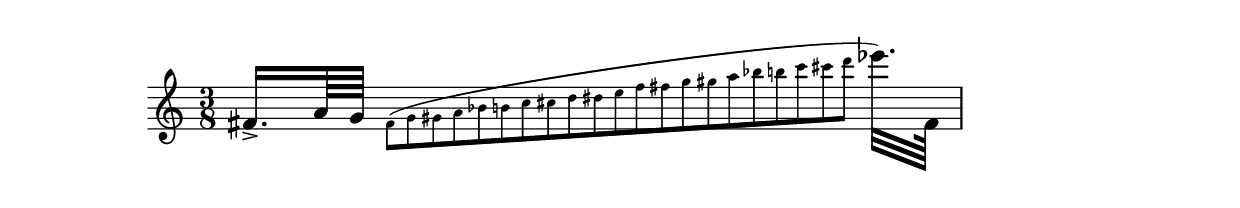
%% http://lsr.dsi.unimi.it/LSR/Item?id=193
%% see also : http://www.lilypond.org/doc/v2.18/Documentation/internals/glissando
%% see also : http://www.lilypond.org/doc/v2.18/Documentation/notation/expressive-marks-as-lines#glissando
%% see also : http://www.lilypond.org/doc/v2.17/Documentation/snippets/expressive-marks

\relative c' {
	\clef treble
	\key c \major
	\time 3/8

	fis16.[-> a64 g]

	% Make tuplet markings invisible
	\once \override TupletNumber.stencil = ##f
	\once \override TupletBracket.bracket-visibility = ##f

	% Prepare for small notes
	\override NoteHead.font-size = #-4
	\override Accidental.font-size = #-4

	% Force stem direction down
	\stemDown

	% Tuplet with small notes
	\tuplet 42/3 { fis8[( g gis a bes b c cis d dis e f fis g gis a bes! b c cis d] }

	% Restore normal note size
	\revert NoteHead.font-size
	\revert Accidental.font-size

	es32.[) fis,,64]
}
